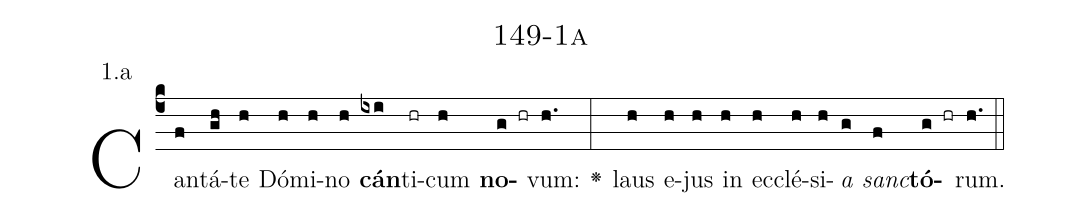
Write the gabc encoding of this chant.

name: 149-1a;
annotation: 1.a;
%%
(c4)Can(f)tá(gh)te(h) Dó(h)mi(h)no(h) <b>cán</b>(ixi)ti(hr)cum(h) <b>no</b>(g hr)vum:(h.) <v>\greheightstar</v>(:) laus(h) e(h)jus(h) in(h) ec(h)clé(h)si(h)<i>a</i>(g) <i>sanc</i>(f)<b>tó</b>(g hr)rum.(h.) (::)


%E(h) u(h) o(g) u(f) a(g) e.(h.) (::)
